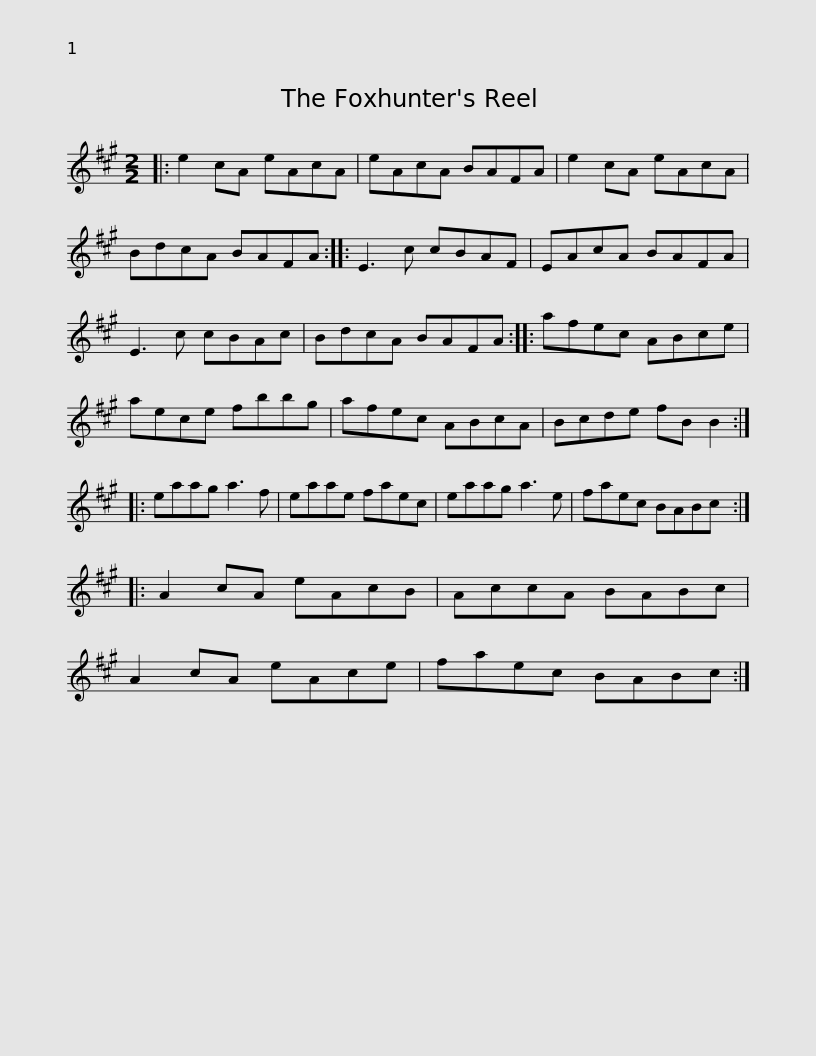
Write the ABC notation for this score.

X:1
L:1/8
M:2/2
I:linebreak $
K:A
V:1 treble
V:1
|: e2 cA eAcA | eAcA BAFA | e2 cA eAcA | BdcA BAFA :: E3 c cBAF |$ %5
 EAcA BAFA | E3 c cBAc | BdcA BAFA :: afec ABce | aece fbbg |$ %10
 afec ABcA | Bcde fB B2 :: eaag a3 f | eaae faec | eaag a3 e |$ %15
 faec BABc :: A2 cA eAcB | AccA BABc | A2 cA eAce | faec BABc :| %20
